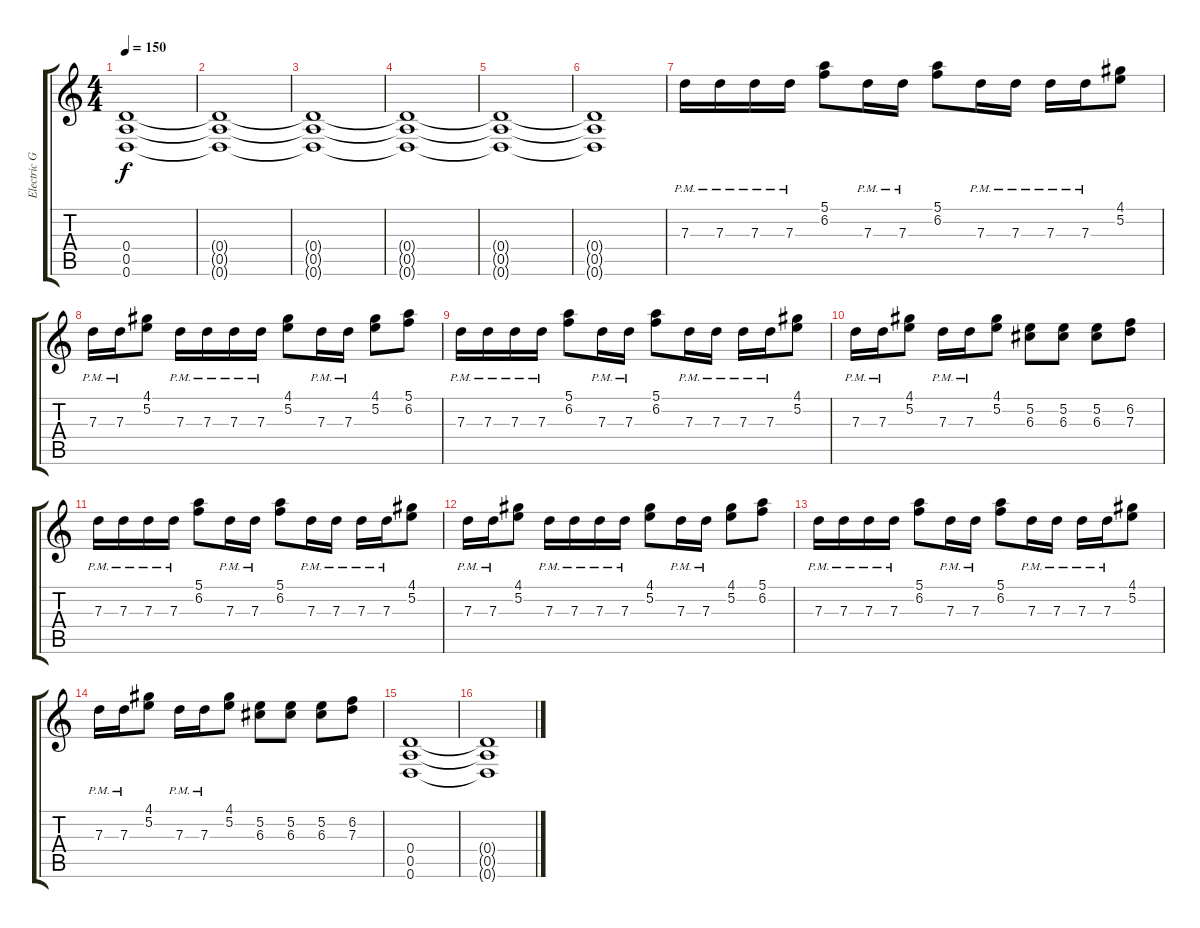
\track ("Electric Guitar" "Electric G") {instrument distortionguitar}
\staff {score tabs}
\tuning (E4 B3 G3 D3 A2 D2) {hide}
\ts (4 4)
\tempo 150
\clef g2
\ks c
(0.4{t} 0.5{t} 0.6{t}).1{dy f} |
(0.4{t} 0.5{t} 0.6{t}).1 |
(0.4{t} 0.5{t} 0.6{t}).1{volume 8} |
(0.4{t} 0.5{t} 0.6{t}).1 |
(0.4{t} 0.5{t} 0.6{t}).1 |
(0.4{t} 0.5{t} 0.6{t}).1 |
7.3{pm}.16 7.3{pm}.16 7.3{pm}.16 7.3{pm}.16 (5.1 6.2).8 7.3{pm}.16 7.3{pm}.16 (5.1 6.2).8 7.3{pm}.16 7.3{pm}.16 7.3{pm}.16 7.3{pm}.16 (4.1 5.2).8 |
7.3{pm}.16 7.3{pm}.16 (4.1 5.2).8 7.3{pm}.16 7.3{pm}.16 7.3{pm}.16 7.3{pm}.16 (4.1 5.2).8 7.3{pm}.16 7.3{pm}.16 (4.1 5.2).8 (5.1 6.2).8 |
7.3{pm}.16 7.3{pm}.16 7.3{pm}.16 7.3{pm}.16 (5.1 6.2).8 7.3{pm}.16 7.3{pm}.16 (5.1 6.2).8 7.3{pm}.16 7.3{pm}.16 7.3{pm}.16 7.3{pm}.16 (4.1 5.2).8 |
7.3{pm}.16 7.3{pm}.16 (4.1 5.2).8 7.3{pm}.16 7.3{pm}.16 (4.1 5.2).8 (5.2 6.3).8 (5.2 6.3).8 (5.2 6.3).8 (6.2 7.3).8 |
7.3{pm}.16 7.3{pm}.16 7.3{pm}.16 7.3{pm}.16 (5.1 6.2).8 7.3{pm}.16 7.3{pm}.16 (5.1 6.2).8 7.3{pm}.16 7.3{pm}.16 7.3{pm}.16 7.3{pm}.16 (4.1 5.2).8 |
7.3{pm}.16 7.3{pm}.16 (4.1 5.2).8 7.3{pm}.16 7.3{pm}.16 7.3{pm}.16 7.3{pm}.16 (4.1 5.2).8 7.3{pm}.16 7.3{pm}.16 (4.1 5.2).8 (5.1 6.2).8 |
7.3{pm}.16 7.3{pm}.16 7.3{pm}.16 7.3{pm}.16 (5.1 6.2).8 7.3{pm}.16 7.3{pm}.16 (5.1 6.2).8 7.3{pm}.16 7.3{pm}.16 7.3{pm}.16 7.3{pm}.16 (4.1 5.2).8 |
7.3{pm}.16 7.3{pm}.16 (4.1 5.2).8 7.3{pm}.16 7.3{pm}.16 (4.1 5.2).8 (5.2 6.3).8 (5.2 6.3).8 (5.2 6.3).8 (6.2 7.3).8 |
(0.4 0.5 0.6).1 |
(0.4{t} 0.5{t} 0.6{t}).1
